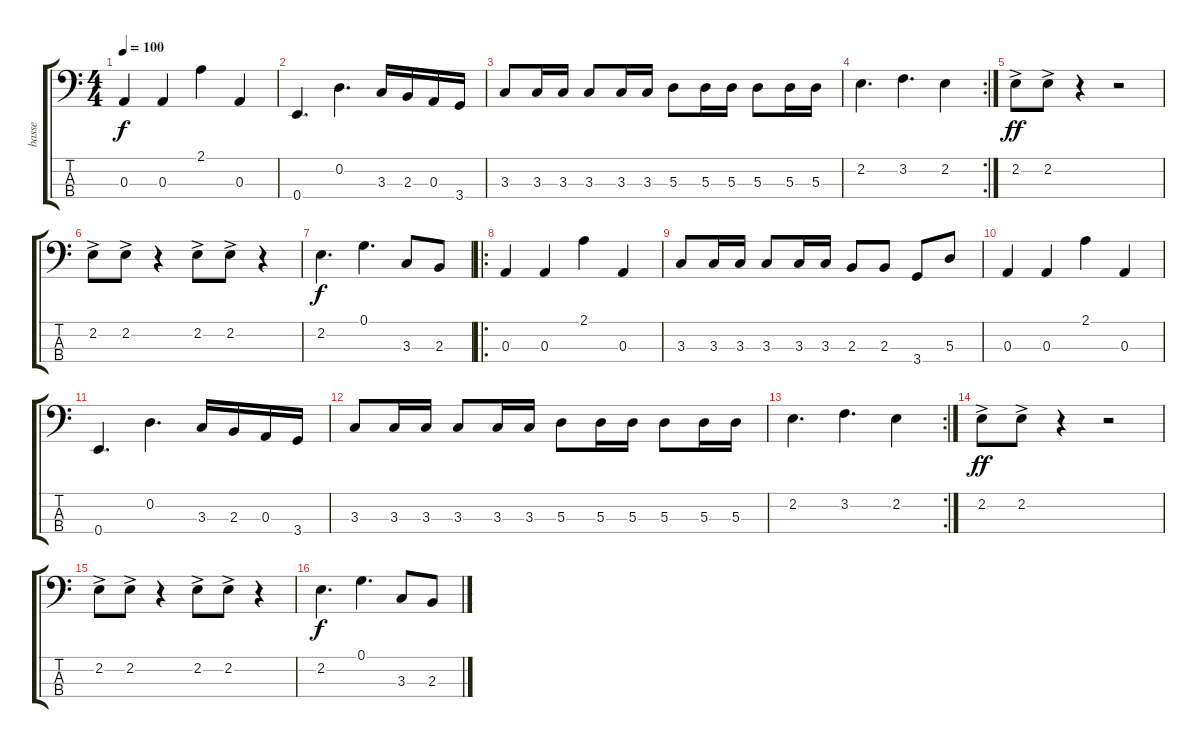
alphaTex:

\track ("basse" "basse") {instrument electricbassfinger}
\staff {score tabs}
\tuning (G2 D2 A1 E1) {hide}
\ts (4 4)
\tempo 100
\clef f4
\ks c
0.3.4{dy f} 0.3.4 2.1.4 0.3.4 |
0.4.4{d} 0.2.4{d} 3.3.16 2.3.16 0.3.16 3.4.16 |
3.3.8 3.3.16 3.3.16 3.3.8 3.3.16 3.3.16 5.3.8 5.3.16 5.3.16 5.3.8 5.3.16 5.3.16 |
\rc 2
2.2.4{d} 3.2.4{d} 2.2.4 |
2.2{ac}.8{dy ff} 2.2{ac}.8 r.4 r.2 |
2.2{ac}.8 2.2{ac}.8 r.4 2.2{ac}.8 2.2{ac}.8 r.4 |
2.2.4{d dy f} 0.1.4{d} 3.3.8 2.3.8 |
\ro
0.3.4 0.3.4 2.1.4 0.3.4 |
3.3.8 3.3.16 3.3.16 3.3.8 3.3.16 3.3.16 2.3.8 2.3.8 3.4.8 5.3.8 |
0.3.4 0.3.4 2.1.4 0.3.4 |
0.4.4{d} 0.2.4{d} 3.3.16 2.3.16 0.3.16 3.4.16 |
3.3.8 3.3.16 3.3.16 3.3.8 3.3.16 3.3.16 5.3.8 5.3.16 5.3.16 5.3.8 5.3.16 5.3.16 |
\rc 2
2.2.4{d} 3.2.4{d} 2.2.4 |
2.2{ac}.8{dy ff} 2.2{ac}.8 r.4 r.2 |
2.2{ac}.8 2.2{ac}.8 r.4 2.2{ac}.8 2.2{ac}.8 r.4 |
2.2.4{d dy f} 0.1.4{d} 3.3.8 2.3.8
